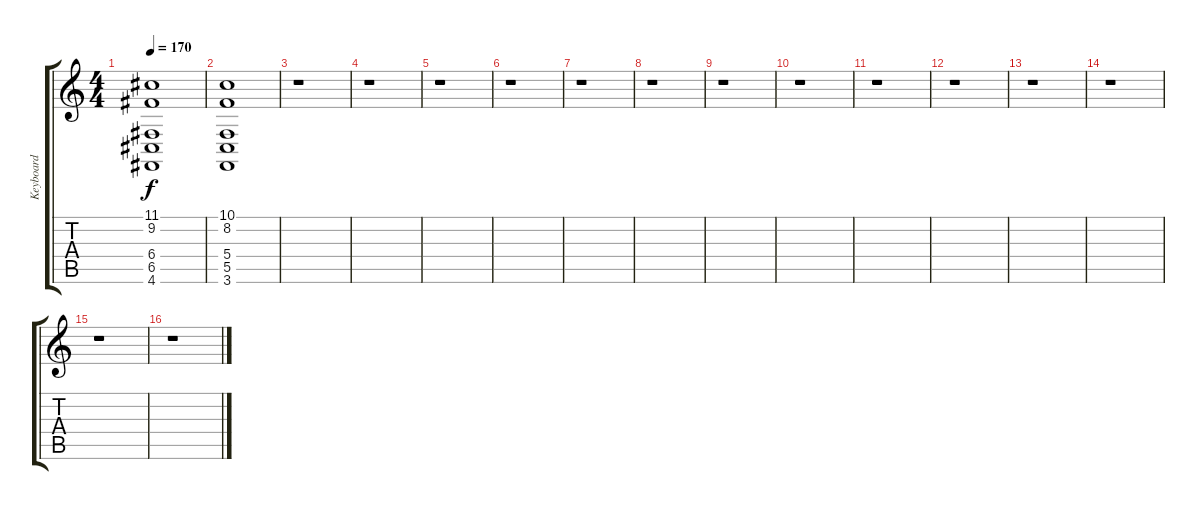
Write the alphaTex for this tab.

\track ("Keyboard" "Keyboard") {instrument stringensemble2}
\staff {score tabs}
\tuning (D4 A3 F3 C3 G2 D2) {hide}
\ts (4 4)
\tempo 170
\clef g2
\ks c
(11.1 9.2 6.4 6.5 4.6).1{dy f} |
(10.1 8.2 5.4 5.5 3.6).1 |
r.1 |
r.1 |
r.1 |
r.1 |
r.1 |
r.1 |
r.1 |
r.1 |
r.1 |
r.1 |
r.1 |
r.1 |
r.1 |
r.1
